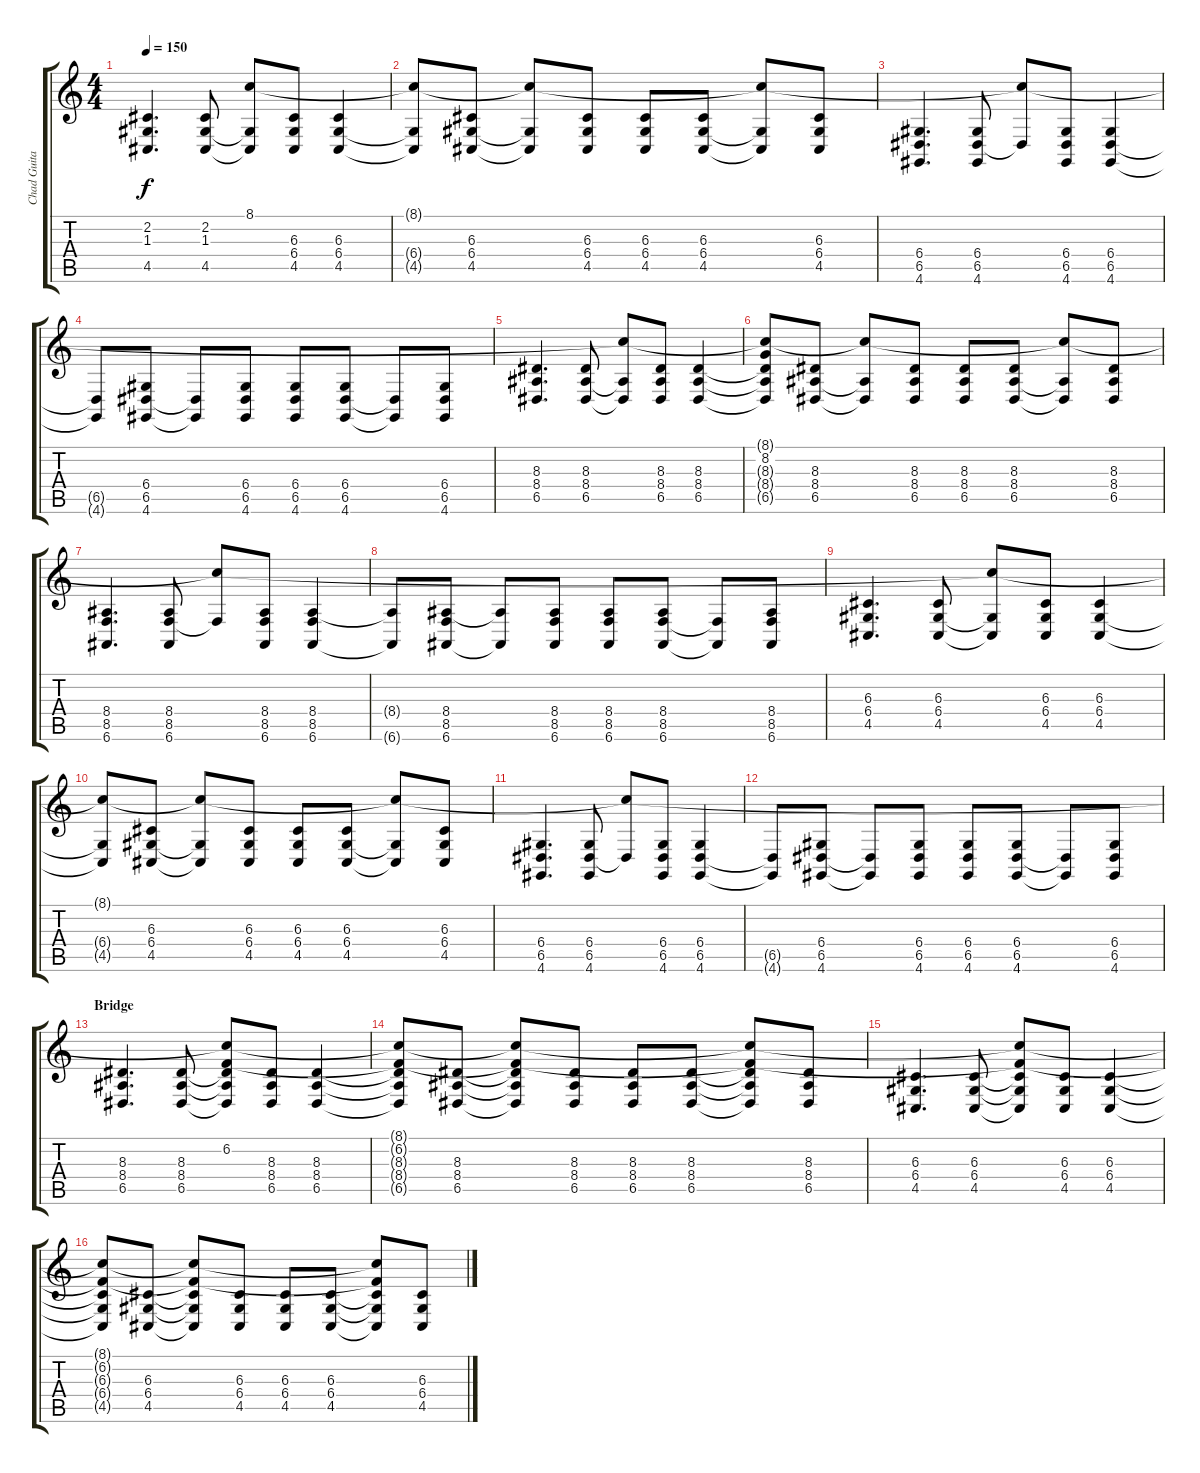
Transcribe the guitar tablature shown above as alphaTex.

\track ("Chad Guitar" "Chad Guita") {instrument brightacousticpiano}
\staff {score tabs}
\tuning (E4 B3 G3 D3 A2 E2) {hide}
\ts (4 4)
\tempo 150
\clef g2
\ks c
(2.2 1.3 4.5).4{d dy f instrument distortionguitar} (2.2 1.3 4.5).8 (8.1{t} 1.3{t} 4.5{t}).8 (6.3 6.4 4.5).8 (6.3 6.4 4.5).4 |
(8.1{t} 6.4{t} 4.5{t}).8 (6.3 6.4 4.5).8 (8.1{t} 6.4{t} 4.5{t}).8 (6.3 6.4 4.5).8 (6.3 6.4 4.5).8 (6.3 6.4 4.5).8 (8.1{t} 6.4{t} 4.5{t}).8 (6.3 6.4 4.5).8 |
(6.4 6.5 4.6).4{d instrument distortionguitar} (6.4 6.5 4.6).8 (8.1{t} 6.5{t}).8 (6.4 6.5 4.6).8 (6.4 6.5 4.6).4 |
(6.5{t} 4.6{t}).8 (6.4 6.5 4.6).8 (6.5{t} 4.6{t}).8 (6.4 6.5 4.6).8 (6.4 6.5 4.6).8 (6.4 6.5 4.6).8 (6.5{t} 4.6{t}).8 (6.4 6.5 4.6).8 |
(8.3 8.4 6.5).4{d instrument distortionguitar} (8.3 8.4 6.5).8 (8.1{t} 8.4{t} 6.5{t}).8 (8.3 8.4 6.5).8 (8.3 8.4 6.5).4 |
(8.1{t} 8.2 8.3{t} 8.4{t} 6.5{t}).8 (8.3 8.4 6.5).8 (8.1{t} 8.4{t} 6.5{t}).8 (8.3 8.4 6.5).8 (8.3 8.4 6.5).8 (8.3 8.4 6.5).8 (8.1{t} 8.4{t} 6.5{t}).8 (8.3 8.4 6.5).8 |
(8.4 8.5 6.6).4{d instrument distortionguitar} (8.4 8.5 6.6).8 (8.1{t} 8.5{t}).8 (8.4 8.5 6.6).8 (8.4 8.5 6.6).4 |
(8.4{t} 6.6{t}).8 (8.4 8.5 6.6).8 (8.4{t} 6.6{t}).8 (8.4 8.5 6.6).8 (8.4 8.5 6.6).8 (8.4 8.5 6.6).8 (8.5{t} 6.6{t}).8 (8.4 8.5 6.6).8 |
(6.3 6.4 4.5).4{d instrument distortionguitar} (6.3 6.4 4.5).8 (8.1{t} 6.4{t} 4.5{t}).8 (6.3 6.4 4.5).8 (6.3 6.4 4.5).4 |
(8.1{t} 6.4{t} 4.5{t}).8 (6.3 6.4 4.5).8 (8.1{t} 6.4{t} 4.5{t}).8 (6.3 6.4 4.5).8 (6.3 6.4 4.5).8 (6.3 6.4 4.5).8 (8.1{t} 6.4{t} 4.5{t}).8 (6.3 6.4 4.5).8 |
(6.4 6.5 4.6).4{d instrument distortionguitar} (6.4 6.5 4.6).8 (8.1{t} 6.5{t}).8 (6.4 6.5 4.6).8 (6.4 6.5 4.6).4 |
(6.5{t} 4.6{t}).8 (6.4 6.5 4.6).8 (6.5{t} 4.6{t}).8 (6.4 6.5 4.6).8 (6.4 6.5 4.6).8 (6.4 6.5 4.6).8 (6.5{t} 4.6{t}).8 (6.4 6.5 4.6).8 |
\section ("" "Bridge")
(8.3 8.4 6.5).4{d instrument acousticguitarsteel} (8.3 8.4 6.5).8 (8.1{t} 6.2 8.3{t} 8.4{t} 6.5{t}).8 (8.3 8.4 6.5).8 (8.3 8.4 6.5).4 |
(8.1{t} 6.2{t} 8.3{t} 8.4{t} 6.5{t}).8 (8.3 8.4 6.5).8 (8.1{t} 6.2{t} 8.3{t} 8.4{t} 6.5{t}).8 (8.3 8.4 6.5).8 (8.3 8.4 6.5).8 (8.3 8.4 6.5).8 (8.1{t} 6.2{t} 8.3{t} 8.4{t} 6.5{t}).8 (8.3 8.4 6.5).8 |
(6.3 6.4 4.5).4{d} (6.3 6.4 4.5).8 (8.1{t} 6.2{t} 6.3{t} 6.4{t} 4.5{t}).8 (6.3 6.4 4.5).8 (6.3 6.4 4.5).4 |
(8.1{t} 6.2{t} 6.3{t} 6.4{t} 4.5{t}).8 (6.3 6.4 4.5).8 (8.1{t} 6.2{t} 6.3{t} 6.4{t} 4.5{t}).8 (6.3 6.4 4.5).8 (6.3 6.4 4.5).8 (6.3 6.4 4.5).8 (8.1{t} 6.2{t} 6.3{t} 6.4{t} 4.5{t}).8 (6.3 6.4 4.5).8
